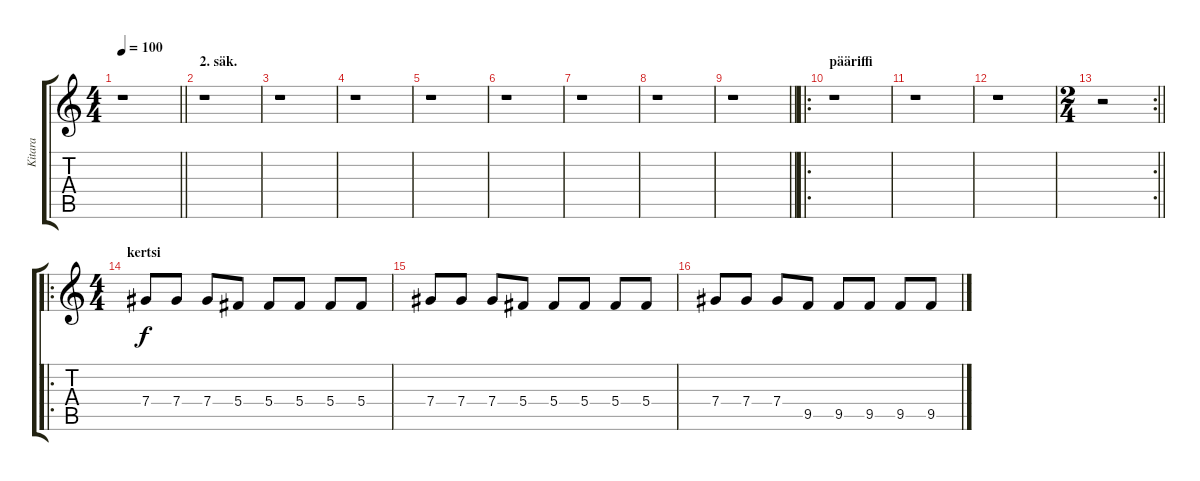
\track ("Kitara" "Kitara") {instrument distortionguitar}
\staff {score tabs}
\tuning (Eb4 Bb3 Gb3 Db3 Ab2 Db2) {hide}
\ts (4 4)
\tempo 100
\clef g2
\barLineRight lightlight
\ks c
r.1{dy f} |
\section ("" "2. säk.")
r.1 |
r.1 |
r.1 |
r.1 |
r.1 |
r.1 |
r.1 |
\barLineRight lightlight
r.1 |
\ro
\section ("" "pääriffi")
r.1 |
r.1 |
r.1 |
\rc 2
\ts (2 4)
\barLineRight lightlight
r.2 |
\ro
\ts (4 4)
\section ("" "kertsi")
7.4.8 7.4.8 7.4.8 5.4.8 5.4.8 5.4.8 5.4.8 5.4.8 |
7.4.8 7.4.8 7.4.8 5.4.8 5.4.8 5.4.8 5.4.8 5.4.8 |
7.4.8 7.4.8 7.4.8 9.5.8 9.5.8 9.5.8 9.5.8 9.5.8
